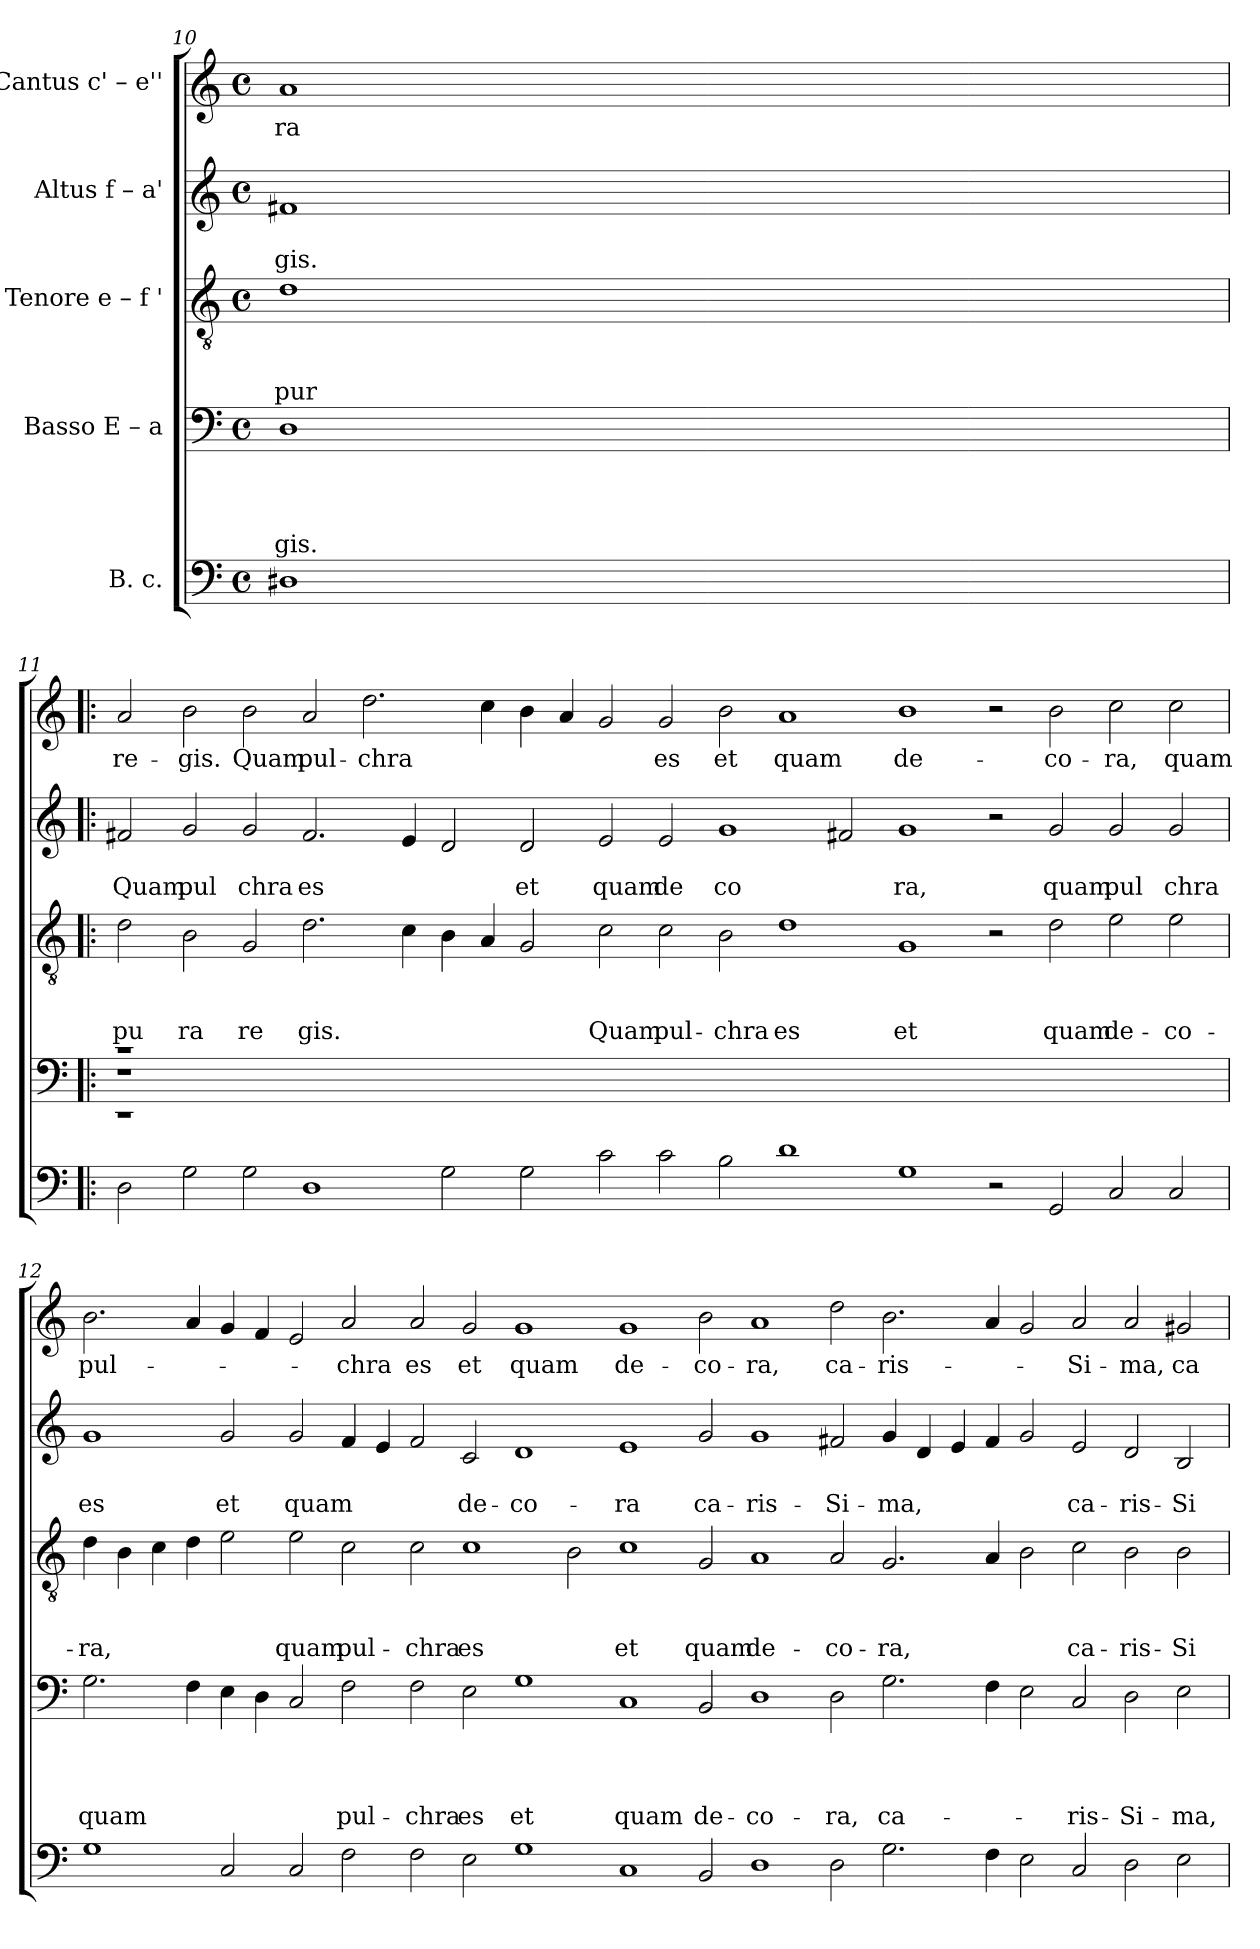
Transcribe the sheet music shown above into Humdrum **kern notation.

**kern	**kern	**text	**text	**text	**text	**kern	**text	**text	**text	**kern	**text	**text	**kern	**text
*part5	*part4	*part4	*part4	*part4	*part4	*part3	*part3	*part3	*part3	*part2	*part2	*part2	*part1	*part1
*staff5	*staff4	*staff4	*staff4	*staff4	*staff4	*staff3	*staff3	*staff3	*staff3	*staff2	*staff2	*staff2	*staff1	*staff1
*I"B. c.	*I"Basso E – a	*	*	*	*	*I"Tenore e – f '	*	*	*	*I"Altus f – a'	*	*	*I"Cantus c' – e''	*
!!LO:LB:g=z
*clefF4	*clefF4	*	*	*	*	*clefGv2	*	*	*	*clefG2	*	*	*clefG2	*
*k[]	*k[]	*	*	*	*	*k[]	*	*	*	*k[]	*	*	*k[]	*
*C:	*C:	*	*	*	*	*C:	*	*	*	*C:	*	*	*C:	*
*M4/4	*M4/4	*	*	*	*	*M4/4	*	*	*	*M4/4	*	*	*M4/4	*
*met(c)	*met(c)	*	*	*	*	*met(c)	*	*	*	*met(c)	*	*	*met(c)	*
=10	=10	=10	=10	=10	=10	=10	=10	=10	=10	=10	=10	=10	=10	=10
!	!	!	!	!	!LO:LY:b	!	!	!	!LO:LY:b	!	!	!LO:LY:b	!	!LO:LY:b
1D#	1D	.	.	.	gis.	1d	.	.	pur	1f#X	.	-gis.	1a	-ra
=11!|:	=11!|:	=11!|:	=11!|:	=11!|:	=11!|:	=11!|:	=11!|:	=11!|:	=11!|:	=11!|:	=11!|:	=11!|:	=11!|:	=11!|:
*	*^	*	*	*	*	*	*	*	*	*	*	*	*	*
*	*	*^	*	*	*	*	*	*	*	*	*	*	*	*	*
*	*	*	*^	*	*	*	*	*	*	*	*	*	*	*	*	*
!	!	!	!	!	!	!	!	!	!	!	!	!LO:LY:b	!	!	!LO:LY:b	!	!LO:LY:b
2D\	1rc	1rEE	1r	1r	.	.	.	.	2d\	.	.	pu	2f#X/	.	Quam	2a/	re-
!	!	!	!	!	!	!	!	!	!	!	!	!LO:LY:b	!	!	!LO:LY:b	!	!LO:LY:b
2G\	.	.	.	.	.	.	.	.	2B\	.	.	ra	2g/	.	pul	2b\	-gis.
!	!	!	!	!	!	!	!	!	!	!	!	!LO:LY:b	!	!	!LO:LY:b	!	!LO:LY:b
2G\	000ryy	000ryy	000ryy	000ryy	.	.	.	.	2G/	.	.	re	2g/	.	chra	2b\	Quam
!	!	!	!	!	!	!	!	!	!	!	!	!LO:LY:b	!	!	!LO:LY:b	!	!LO:LY:b
1D	.	.	.	.	.	.	.	.	2.d\	.	.	gis.	2.f#/	.	es	2a/	pul-
!	!	!	!	!	!	!	!	!	!	!	!	!	!	!	!	!	!LO:LY:b
.	.	.	.	.	.	.	.	.	.	.	.	.	.	.	.	2.dd\	-chra
.	.	.	.	.	.	.	.	.	4c\	.	.	.	4e/	.	.	.	.
2G\	.	.	.	.	.	.	.	.	4B\	.	.	.	2d/	.	.	.	.
.	.	.	.	.	.	.	.	.	4A/	.	.	.	.	.	.	4cc\	.
!	!	!	!	!	!	!	!	!	!	!	!	!	!	!	!LO:LY:b	!	!
2G\	.	.	.	.	.	.	.	.	2G/	.	.	.	2d/	.	et	4b\	.
.	.	.	.	.	.	.	.	.	.	.	.	.	.	.	.	4a/	.
!	!	!	!	!	!	!	!	!	!	!	!	!LO:LY:b	!	!	!LO:LY:b	!	!
2c\	.	.	.	.	.	.	.	.	2c\	.	.	Quam	2e/	.	quam	2g/	.
!	!	!	!	!	!	!	!	!	!	!	!	!LO:LY:b	!	!	!LO:LY:b	!	!LO:LY:b
2c\	.	.	.	.	.	.	.	.	2c\	.	.	pul-	2e/	.	de	2g/	es
!	!	!	!	!	!	!	!	!	!	!	!	!LO:LY:b	!	!	!LO:LY:b	!	!LO:LY:b
2B\	.	.	.	.	.	.	.	.	2B\	.	.	-chra	1g	.	co	2b\	et
!	!	!	!	!	!	!	!	!	!	!	!	!LO:LY:b	!	!	!	!	!LO:LY:b
1d	.	.	.	.	.	.	.	.	1d	.	.	es	.	.	.	1a	quam
.	.	.	.	.	.	.	.	.	.	.	.	.	2f#X/	.	.	.	.
!	!	!	!	!	!	!	!	!	!	!	!	!LO:LY:b	!	!	!LO:LY:b	!	!LO:LY:b
1G	.	.	.	.	.	.	.	.	1G	.	.	et	1g	.	ra,	1b	de-
2r	.	.	.	.	.	.	.	.	2r	.	.	.	2r	.	.	2r	.
!	!	!	!	!	!	!	!	!	!	!	!	!LO:LY:b	!	!	!LO:LY:b	!	!LO:LY:b
2GG/	.	.	.	.	.	.	.	.	2d\	.	.	quam	2g/	.	quam	2b\	-co-
!	!	!	!	!	!	!	!	!	!	!	!	!LO:LY:b	!	!	!LO:LY:b	!	!LO:LY:b
2C/	.	.	.	.	.	.	.	.	2e\	.	.	de-	2g/	.	pul	2cc\	-ra,
!	!	!	!	!	!	!	!	!	!	!	!	!LO:LY:b	!	!	!LO:LY:b	!	!LO:LY:b
2C/	.	.	.	.	.	.	.	.	2e\	.	.	-co-	2g/	.	chra	2cc\	quam
*	*v	*v	*v	*v	*	*	*	*	*	*	*	*	*	*	*	*	*
!!LO:LB:g=z
=12	=12	=12	=12	=12	=12	=12	=12	=12	=12	=12	=12	=12	=12	=12
!	!	!	!	!	!LO:LY:b	!	!	!	!LO:LY:b	!	!	!LO:LY:b	!	!LO:LY:b
1G	2.G\	.	.	.	quam	4d\	.	.	-ra,	1g	.	es	2.b\	pul-
.	.	.	.	.	.	4B\	.	.	.	.	.	.	.	.
.	.	.	.	.	.	4c\	.	.	.	.	.	.	.	.
.	4F\	.	.	.	.	4d\	.	.	.	.	.	.	4a/	.
!	!	!	!	!	!	!	!	!	!	!	!	!LO:LY:b	!	!
2C/	4E\	.	.	.	.	2e\	.	.	.	2g/	.	et	4g/	.
.	4D\	.	.	.	.	.	.	.	.	.	.	.	4f/	.
!	!	!	!	!	!	!	!	!	!LO:LY:b	!	!	!LO:LY:b	!	!
2C/	2C/	.	.	.	.	2e\	.	.	quam	2g/	.	quam	2e/	.
!	!	!	!	!	!LO:LY:b	!	!	!	!LO:LY:b	!	!	!	!	!LO:LY:b
2F\	2F\	.	.	.	pul-	2c\	.	.	pul-	4f/	.	.	2a/	-chra
.	.	.	.	.	.	.	.	.	.	4e/	.	.	.	.
!	!	!	!	!	!LO:LY:b	!	!	!	!LO:LY:b	!	!	!	!	!LO:LY:b
2F\	2F\	.	.	.	-chra	2c\	.	.	-chra	2f/	.	.	2a/	es
!	!	!	!	!	!LO:LY:b	!	!	!	!LO:LY:b	!	!	!LO:LY:b	!	!LO:LY:b
2E\	2E\	.	.	.	es	1c	.	.	es	2c/	.	de-	2g/	et
!	!	!	!	!	!LO:LY:b	!	!	!	!	!	!	!LO:LY:b	!	!LO:LY:b
1G	1G	.	.	.	et	.	.	.	.	1d	.	-co-	1g	quam
.	.	.	.	.	.	2B\	.	.	.	.	.	.	.	.
!	!	!	!	!	!LO:LY:b	!	!	!	!LO:LY:b	!	!	!LO:LY:b	!	!LO:LY:b
1C	1C	.	.	.	quam	1c	.	.	et	1e	.	-ra	1g	de-
!	!	!	!	!	!LO:LY:b	!	!	!	!LO:LY:b	!	!	!LO:LY:b	!	!LO:LY:b
2BB/	2BB/	.	.	.	de-	2G/	.	.	quam	2g/	.	ca-	2b\	-co-
!	!	!	!	!	!LO:LY:b	!	!	!	!LO:LY:b	!	!	!LO:LY:b	!	!LO:LY:b
1D	1D	.	.	.	-co-	1A	.	.	de-	1g	.	-ris-	1a	-ra,
!	!	!	!	!	!LO:LY:b	!	!	!	!LO:LY:b	!	!	!LO:LY:b	!	!LO:LY:b
2D\	2D\	.	.	.	-ra,	2A/	.	.	-co-	2f#X/	.	-Si-	2dd\	ca-
!	!	!	!	!	!LO:LY:b	!	!	!	!LO:LY:b	!	!	!LO:LY:b	!	!LO:LY:b
2.G\	2.G\	.	.	.	ca-	2.G/	.	.	-ra,	4g/	.	-ma,	2.b\	-ris-
.	.	.	.	.	.	.	.	.	.	4d/	.	.	.	.
.	.	.	.	.	.	.	.	.	.	4e/	.	.	.	.
4F\	4F\	.	.	.	.	4A/	.	.	.	4f#/	.	.	4a/	.
2E\	2E\	.	.	.	.	2B\	.	.	.	2g/	.	.	2g/	.
!	!	!	!	!	!LO:LY:b	!	!	!	!LO:LY:b	!	!	!LO:LY:b	!	!LO:LY:b
2C/	2C/	.	.	.	-ris-	2c\	.	.	ca-	2e/	.	ca-	2a/	-Si-
!	!	!	!	!	!LO:LY:b	!	!	!	!LO:LY:b	!	!	!LO:LY:b	!	!LO:LY:b
2D\	2D\	.	.	.	-Si-	2B\	.	.	-ris-	2d/	.	-ris-	2a/	-ma,
!	!	!	!	!	!LO:LY:b	!	!	!	!LO:LY:b	!	!	!LO:LY:b	!	!LO:LY:b
2E\	2E\	.	.	.	-ma,	2B\	.	.	-Si-	2B/	.	-Si-	2g#X/	ca-
=	=	=	=	=	=	=	=	=	=	=	=	=	=	=
*-	*-	*-	*-	*-	*-	*-	*-	*-	*-	*-	*-	*-	*-	*-
